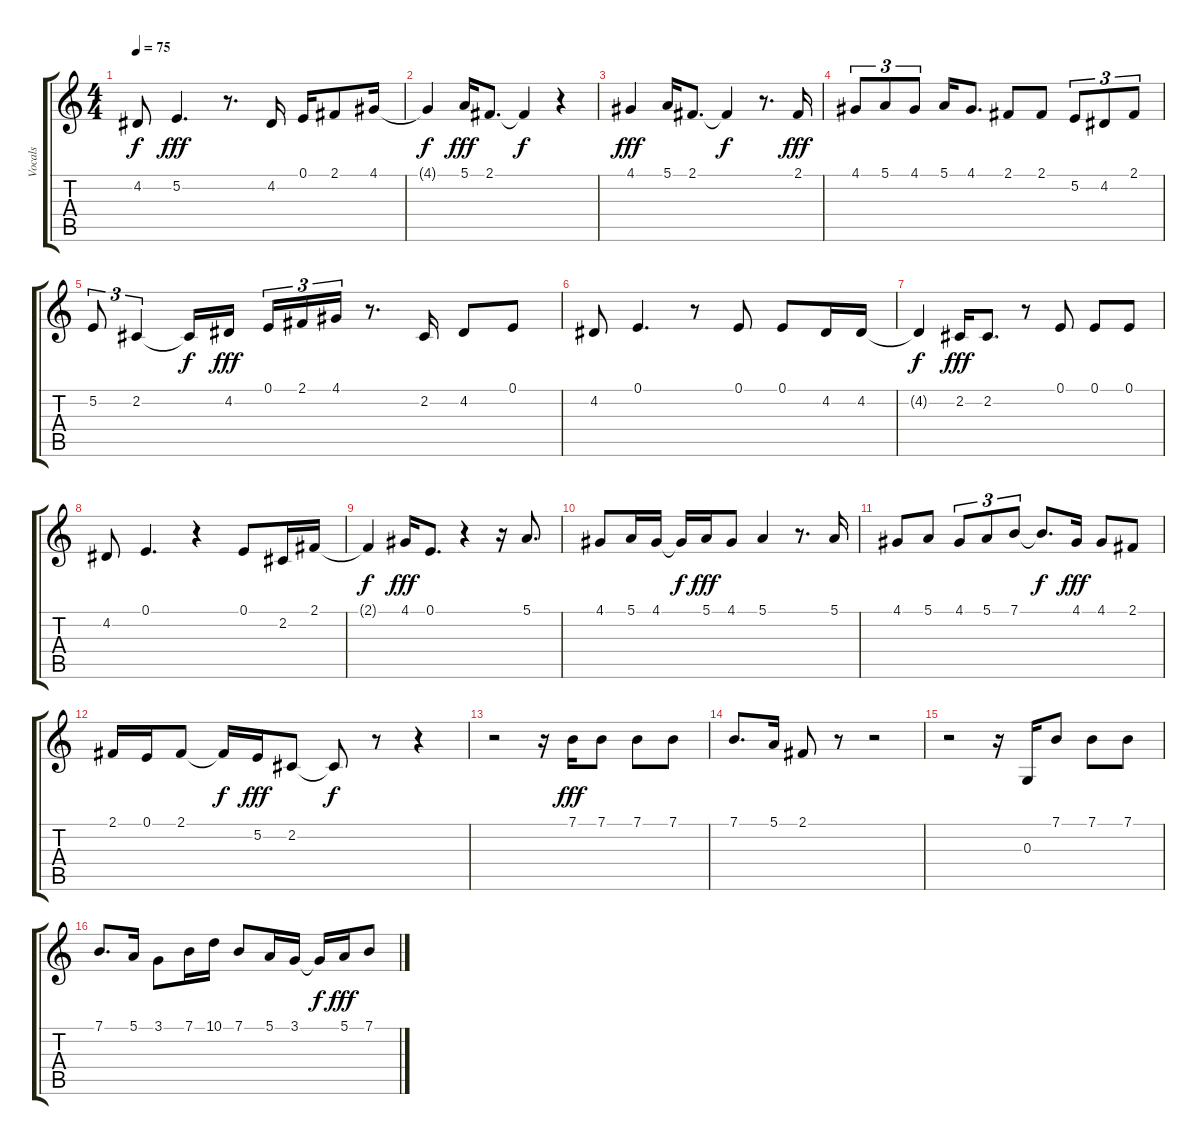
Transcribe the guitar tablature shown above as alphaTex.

\track ("Vocals" "Vocals") {instrument lead6voice}
\staff {score tabs}
\tuning (E4 B3 G3 D3 A2 E2) {hide}
\ts (4 4)
\tempo 75
\clef g2
\ks c
4.2{t}.8{dy f} 5.2.4{d dy fff} r.8{d} 4.2.16 0.1.16 2.1.8 4.1.16 |
4.1{t}.4{dy f} 5.1.16{dy fff} 2.1.8{d} 2.1{t}.4{dy f} r.4 |
4.1.4{dy fff} 5.1.16 2.1.8{d} 2.1{t}.4{dy f} r.8{d} 2.1.16{dy fff} |
4.1.8{tu (3 2)} 5.1.8{tu (3 2)} 4.1.8{tu (3 2)} 5.1.16 4.1.8{d} 2.1.8 2.1.8 5.2.8{tu (3 2)} 4.2.8{tu (3 2)} 2.1.8{tu (3 2)} |
5.2.8{tu (3 2)} 2.2.4{tu (3 2)} 2.2{t}.16{dy f} 4.2.16{dy fff} 0.1.16{tu (3 2)} 2.1.16{tu (3 2)} 4.1.16{tu (3 2)} r.8{d} 2.2.16 4.2.8 0.1.8 |
4.2.8 0.1.4{d} r.8 0.1.8 0.1.8 4.2.16 4.2.16 |
4.2{t}.4{dy f} 2.2.16{dy fff} 2.2.8{d} r.8 0.1.8 0.1.8 0.1.8 |
4.2.8 0.1.4{d} r.4 0.1.8 2.2.16 2.1.16 |
2.1{t}.4{dy f} 4.1.16{dy fff} 0.1.8{d} r.4 r.16 5.1.8{d} |
4.1.8 5.1.16 4.1.16 4.1{t}.16{dy f} 5.1.16{dy fff} 4.1.8 5.1.4 r.8{d} 5.1.16 |
4.1.8 5.1.8 4.1.8{tu (3 2)} 5.1.8{tu (3 2)} 7.1.8{tu (3 2)} 7.1{t}.8{d dy f} 4.1.16{dy fff} 4.1.8 2.1.8 |
2.1.16 0.1.16 2.1.8 2.1{t}.16{dy f} 5.2.16{dy fff} 2.2.8 2.2{t}.8{dy f} r.8 r.4 |
r.2 r.16 7.1.16{dy fff} 7.1.8 7.1.8 7.1.8 |
7.1.8{d} 5.1.16 2.1.8 r.8 r.2 |
r.2 r.16 0.3.16 7.1.8 7.1.8 7.1.8 |
7.1.8{d} 5.1.16 3.1.8 7.1.16 10.1.16 7.1.8 5.1.16 3.1.16 3.1{t}.16{dy f} 5.1.16{dy fff} 7.1.8
